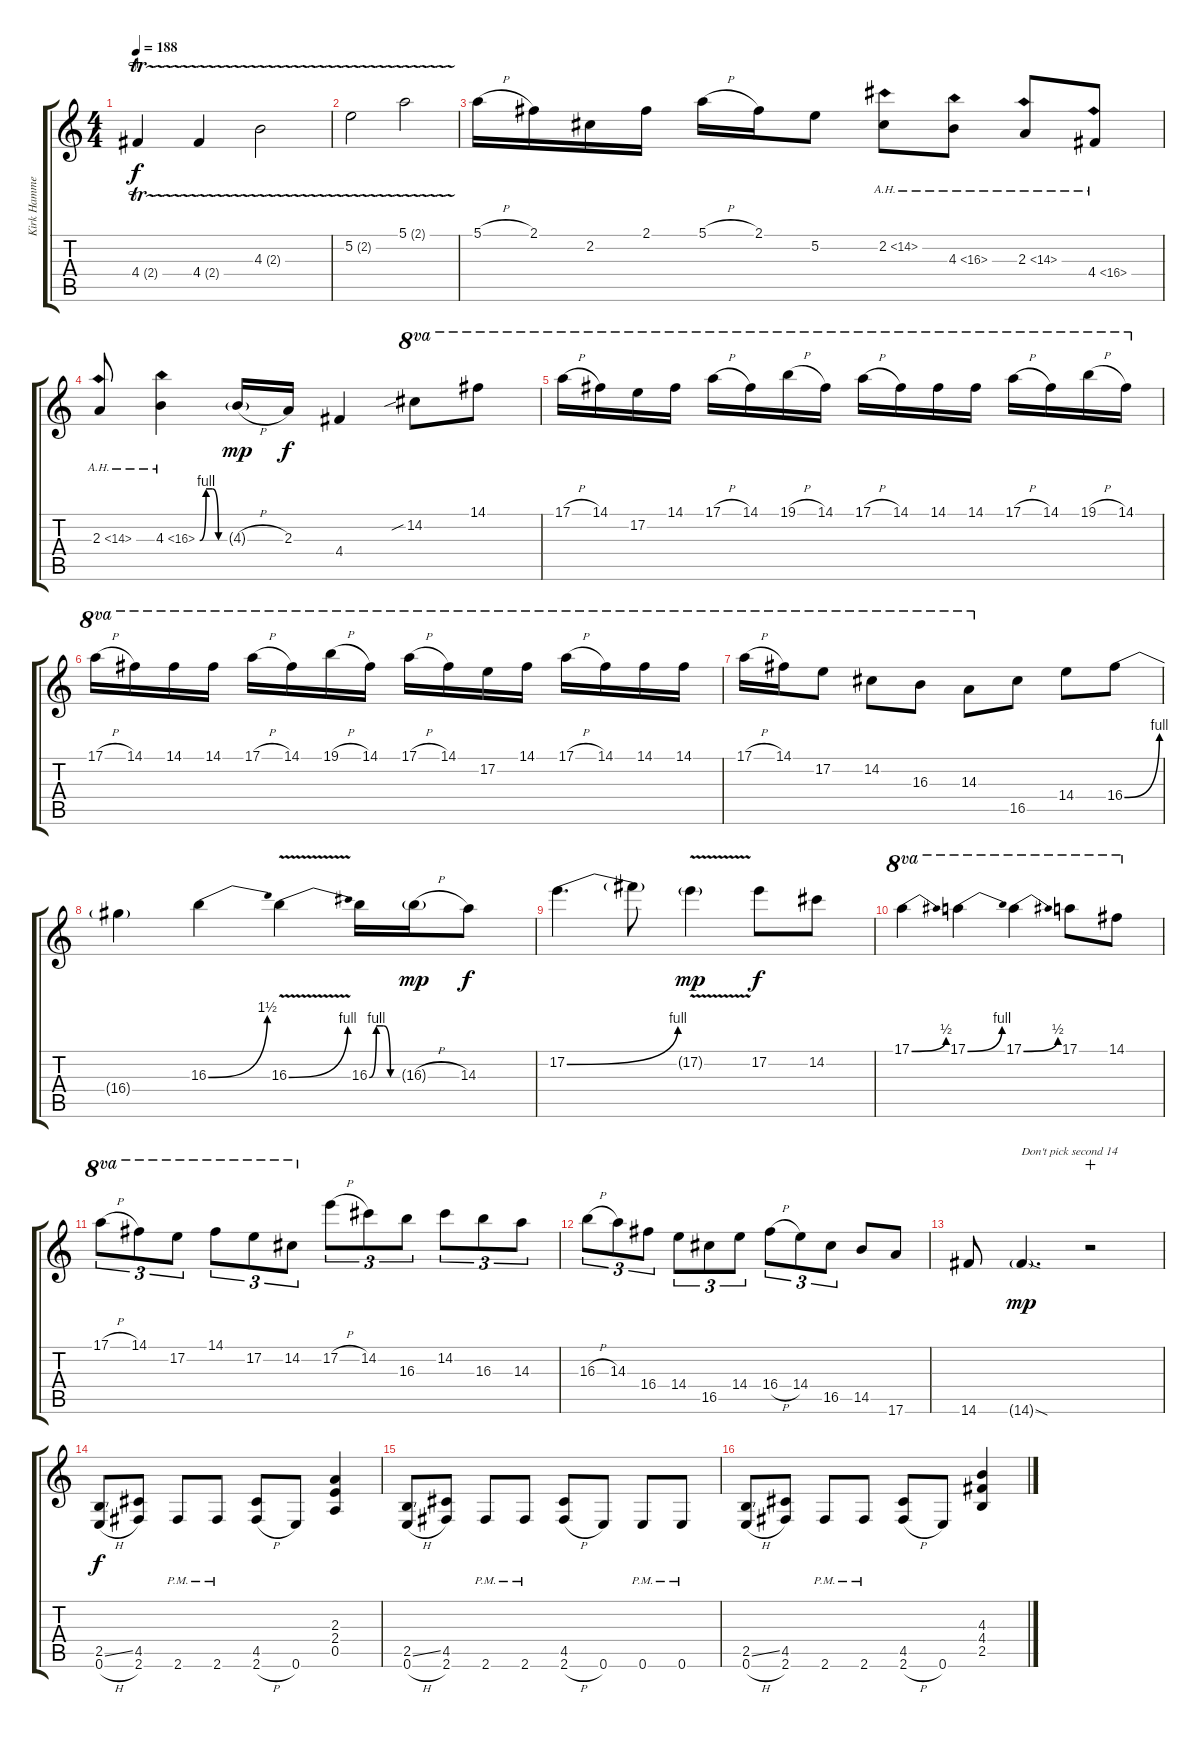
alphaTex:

\track ("Kirk Hammett" "Kirk Hamme") {instrument distortionguitar}
\staff {score tabs}
\tuning (E4 B3 G3 D3 A2 E2) {hide}
\ts (4 4)
\tempo 188
\clef g2
\ks c
4.4{tr (2 16)}.4{dy f wahc} 4.4{tr (2 16)}.4 4.3{tr (2 16)}.2 |
5.2{tr (2 16)}.2 5.1{tr (2 16)}.2 |
5.1{h}.16 2.1.16 2.2.16 2.1.16 5.1{h}.16 2.1.16 5.2.8 2.2{ah 12}.8 4.3{ah 12}.8 2.3{ah 12}.8 4.4{ah 12}.8 |
2.3{ah 12}.8 4.3{be (custom 0 0 15 4 30 4 45 0 60 0) ah 12}.4 4.3{h g}.16{dy mp} 2.3.16{dy f} 4.4.4 14.2{sib}.8{ot 8va} 14.1.8{ot 8va} |
17.1{h}.16{ot 8va} 14.1.16{ot 8va} 17.2.16{ot 8va} 14.1.16{ot 8va} 17.1{h}.16{ot 8va} 14.1.16{ot 8va} 19.1{h}.16{ot 8va} 14.1.16{ot 8va} 17.1{h}.16{ot 8va} 14.1.16{ot 8va} 14.1.16{ot 8va} 14.1.16{ot 8va} 17.1{h}.16{ot 8va} 14.1.16{ot 8va} 19.1{h}.16{ot 8va} 14.1.16{ot 8va} |
17.1{h}.16{ot 8va} 14.1.16{ot 8va} 14.1.16{ot 8va} 14.1.16{ot 8va} 17.1{h}.16{ot 8va} 14.1.16{ot 8va} 19.1{h}.16{ot 8va} 14.1.16{ot 8va} 17.1{h}.16{ot 8va} 14.1.16{ot 8va} 17.2.16{ot 8va} 14.1.16{ot 8va} 17.1{h}.16{ot 8va} 14.1.16{ot 8va} 14.1.16{ot 8va} 14.1.16{ot 8va} |
17.1{h}.16{ot 8va} 14.1.16{ot 8va} 17.2.8{ot 8va} 14.2.8{ot 8va} 16.3.8{ot 8va} 14.3.8{ot 8va} 16.5.8 14.4.8 16.4{be (bend 0 0 60 4)}.8 |
16.4{t}.4 16.3{be (bend 0 0 60 6)}.4 16.3{be (bend 0 0 60 4) v}.4 16.3{be (custom 0 0 15 4 30 4 45 0 60 0)}.16 16.3{h g}.16{dy mp} 14.3.8{dy f} |
17.2{be (bend 0 0 60 4)}.4{d} 17.2{t}.8 17.2{v g}.4{dy mp} 17.2.8{dy f} 14.2.8 |
17.1{be (bend 0 0 60 2)}.4{ot 8va} 17.1{be (bend 0 0 60 4)}.4{ot 8va} 17.1{be (bend 0 0 60 2)}.4{ot 8va} 17.1.8{ot 8va} 14.1.8{ot 8va} |
17.1{h}.8{tu (3 2) ot 8va} 14.1.8{tu (3 2) ot 8va} 17.2.8{tu (3 2) ot 8va} 14.1.8{tu (3 2) ot 8va} 17.2.8{tu (3 2) ot 8va} 14.2.8{tu (3 2) ot 8va} 17.2{h}.8{tu (3 2)} 14.2.8{tu (3 2)} 16.3.8{tu (3 2)} 14.2.8{tu (3 2)} 16.3.8{tu (3 2)} 14.3.8{tu (3 2)} |
16.3{h}.8{tu (3 2)} 14.3.8{tu (3 2)} 16.4.8{tu (3 2)} 14.4.8{tu (3 2)} 16.5.8{tu (3 2)} 14.4.8{tu (3 2)} 16.4{h}.8{tu (3 2)} 14.4.8{tu (3 2)} 16.5.8{tu (3 2)} 14.5.8 17.6.8 |
14.6.8 14.6{sod g}.4{d txt "Don't pick second 14" dy mp} r.2{wahc} |
(2.5{ss} 0.6{h}).8{dy f} (4.5 2.6).8 2.6{pm}.8 2.6{pm}.8 (4.5 2.6{h}).8 0.6.8 (2.3 2.4 0.5).4 |
(2.5{ss} 0.6{h}).8 (4.5 2.6).8 2.6{pm}.8 2.6{pm}.8 (4.5 2.6{h}).8 0.6.8 0.6{pm}.8 0.6{pm}.8 |
(2.5{ss} 0.6{h}).8 (4.5 2.6).8 2.6{pm}.8 2.6{pm}.8 (4.5 2.6{h}).8 0.6.8 (4.3 4.4 2.5).4
